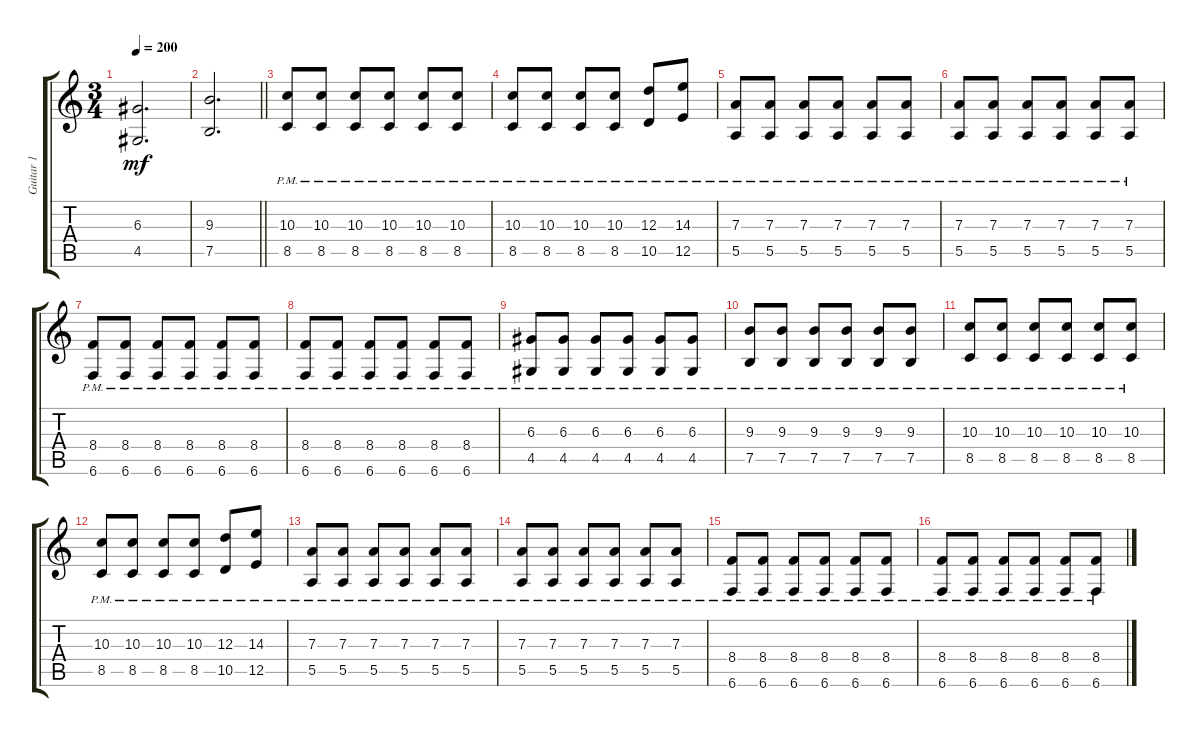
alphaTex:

\track ("Guitar 1" "Guitar 1") {instrument distortionguitar}
\staff {score tabs}
\tuning (B3 Gb3 D3 A2 E2 B1) {hide}
\ts (3 4)
\tempo 200
\clef g2
\ks c
(6.3 4.5).2{d dy mf} |
\barLineRight lightlight
(9.3 7.5).2{d} |
(10.3{pm} 8.5{pm}).8 (10.3{pm} 8.5{pm}).8 (10.3{pm} 8.5{pm}).8 (10.3{pm} 8.5{pm}).8 (10.3{pm} 8.5{pm}).8 (10.3{pm} 8.5{pm}).8 |
(10.3{pm} 8.5{pm}).8 (10.3{pm} 8.5{pm}).8 (10.3{pm} 8.5{pm}).8 (10.3{pm} 8.5{pm}).8 (12.3{pm} 10.5{pm}).8 (14.3{pm} 12.5{pm}).8 |
(7.3{pm} 5.5{pm}).8 (7.3{pm} 5.5{pm}).8 (7.3{pm} 5.5{pm}).8 (7.3{pm} 5.5{pm}).8 (7.3{pm} 5.5{pm}).8 (7.3{pm} 5.5{pm}).8 |
(7.3{pm} 5.5{pm}).8 (7.3{pm} 5.5{pm}).8 (7.3{pm} 5.5{pm}).8 (7.3{pm} 5.5{pm}).8 (7.3{pm} 5.5{pm}).8 (7.3{pm} 5.5{pm}).8 |
(8.4{pm} 6.6{pm}).8 (8.4{pm} 6.6{pm}).8 (8.4{pm} 6.6{pm}).8 (8.4{pm} 6.6{pm}).8 (8.4{pm} 6.6{pm}).8 (8.4{pm} 6.6{pm}).8 |
(8.4{pm} 6.6{pm}).8 (8.4{pm} 6.6{pm}).8 (8.4{pm} 6.6{pm}).8 (8.4{pm} 6.6{pm}).8 (8.4{pm} 6.6{pm}).8 (8.4{pm} 6.6{pm}).8 |
(6.3{pm} 4.5{pm}).8 (6.3{pm} 4.5{pm}).8 (6.3{pm} 4.5{pm}).8 (6.3{pm} 4.5{pm}).8 (6.3{pm} 4.5{pm}).8 (6.3{pm} 4.5{pm}).8 |
(9.3{pm} 7.5{pm}).8 (9.3{pm} 7.5{pm}).8 (9.3{pm} 7.5{pm}).8 (9.3{pm} 7.5{pm}).8 (9.3{pm} 7.5{pm}).8 (9.3{pm} 7.5{pm}).8 |
(10.3{pm} 8.5{pm}).8 (10.3{pm} 8.5{pm}).8 (10.3{pm} 8.5{pm}).8 (10.3{pm} 8.5{pm}).8 (10.3{pm} 8.5{pm}).8 (10.3{pm} 8.5{pm}).8 |
(10.3{pm} 8.5{pm}).8 (10.3{pm} 8.5{pm}).8 (10.3{pm} 8.5{pm}).8 (10.3{pm} 8.5{pm}).8 (12.3{pm} 10.5{pm}).8 (14.3{pm} 12.5{pm}).8 |
(7.3{pm} 5.5{pm}).8 (7.3{pm} 5.5{pm}).8 (7.3{pm} 5.5{pm}).8 (7.3{pm} 5.5{pm}).8 (7.3{pm} 5.5{pm}).8 (7.3{pm} 5.5{pm}).8 |
(7.3{pm} 5.5{pm}).8 (7.3{pm} 5.5{pm}).8 (7.3{pm} 5.5{pm}).8 (7.3{pm} 5.5{pm}).8 (7.3{pm} 5.5{pm}).8 (7.3{pm} 5.5{pm}).8 |
(8.4{pm} 6.6{pm}).8 (8.4{pm} 6.6{pm}).8 (8.4{pm} 6.6{pm}).8 (8.4{pm} 6.6{pm}).8 (8.4{pm} 6.6{pm}).8 (8.4{pm} 6.6{pm}).8 |
(8.4{pm} 6.6{pm}).8 (8.4{pm} 6.6{pm}).8 (8.4{pm} 6.6{pm}).8 (8.4{pm} 6.6{pm}).8 (8.4{pm} 6.6{pm}).8 (8.4{pm} 6.6{pm}).8
